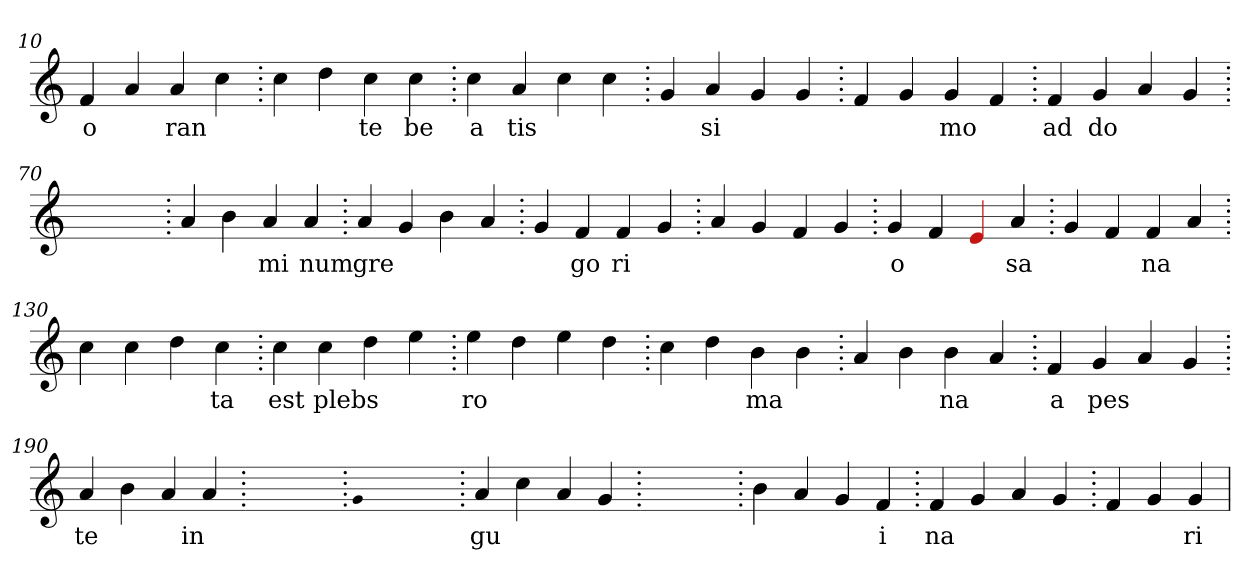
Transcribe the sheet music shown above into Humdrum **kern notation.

**kern	**text
*part1	*part1
*staff1	*staff1
*clefG2	*
=10.	=10.
4f	o
4a	.
4a	ran
4cc	.
=20.	=20.
4cc	.
4dd	.
4cc	te
4cc	be
=30.	=30.
4cc	a
4a	tis
4cc	.
4cc	.
=40.	=40.
4g	.
4a	si
4g	.
4g	.
=50.	=50.
4f	.
4g	.
4g	mo
4f	.
=60.	=60.
4f	ad
4g	do
4a	.
4g	.
=70.	=70.
1ryy	.
=70.	=70.
4a	.
4b	.
4a	mi
4a	num
=80.	=80.
4a	gre
4g	.
4b	.
4a	.
=90.	=90.
4g	.
4f	go
4f	ri
4g	.
=100.	=100.
4a	.
4g	.
4f	.
4g	.
=110.	=110.
4g	o
4f	.
4Re	.
4a	sa
=120.	=120.
4g	.
4f	.
4f	na
4a	.
=130.	=130.
4cc	.
4cc	.
4dd	.
4cc	ta
=140.	=140.
4cc	est
4cc	plebs
4dd	.
4ee	.
=150.	=150.
4ee	ro
4dd	.
4ee	.
4dd	.
=160.	=160.
4cc	.
4dd	.
4b	ma
4b	.
=170.	=170.
4a	.
4b	.
4b	na
4a	.
=180.	=180.
4f	a
4g	pes
4a	.
4g	.
=190.	=190.
4a	te
4b	.
4a	.
4a	in
=200.	=200.
1ryy	.
=200.	=200.
qqg	.
1ryy	.
=200.	=200.
4a	gu
4cc	.
4a	.
4g	.
=210.	=210.
1ryy	.
=210.	=210.
4b	.
4a	.
4g	.
4f	i
=220.	=220.
4f	na
4g	.
4a	.
4g	.
=230.	=230.
4f	.
4g	.
4g	ri
=	=
*-	*-
